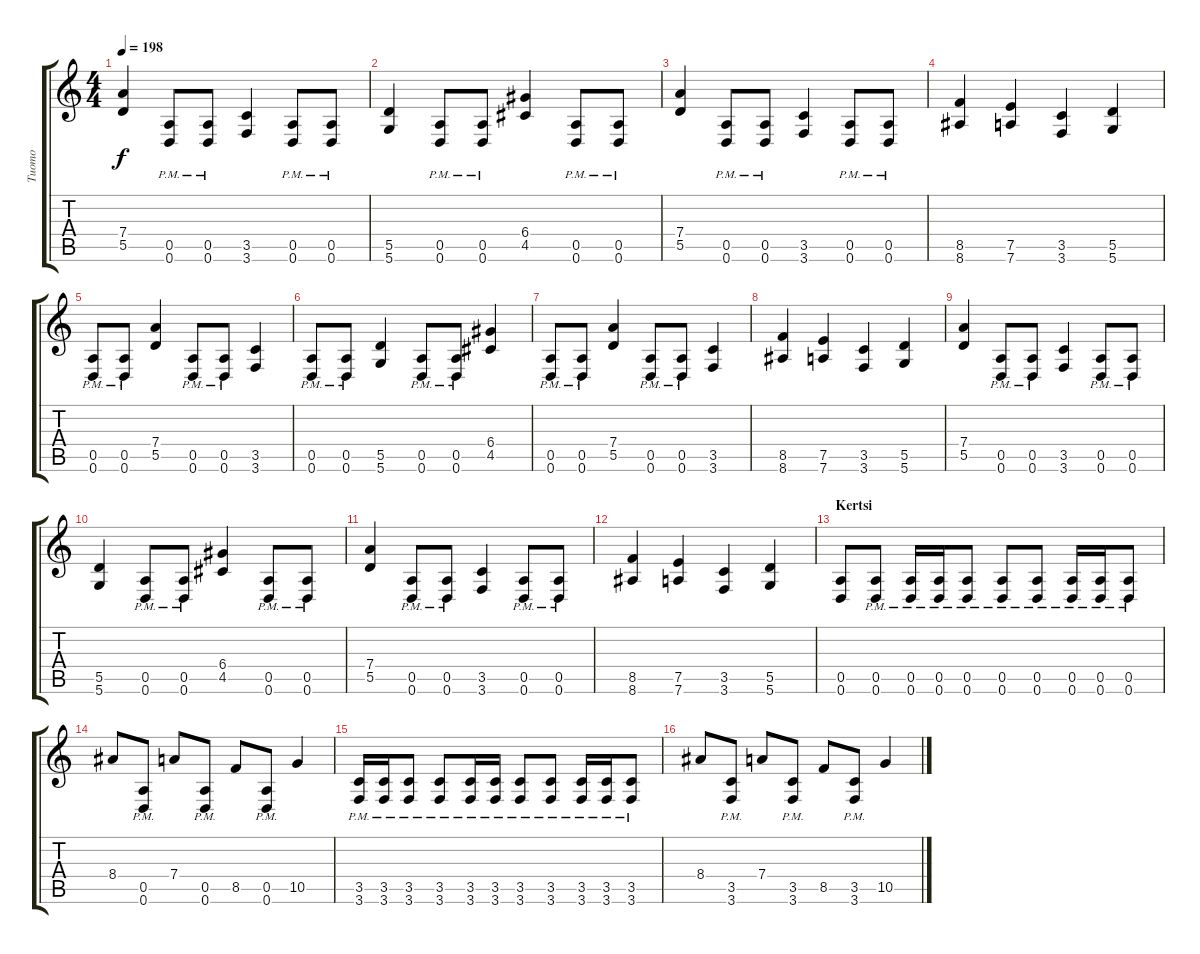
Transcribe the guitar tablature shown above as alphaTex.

\track ("Tuomo" "Tuomo") {instrument distortionguitar}
\staff {score tabs}
\tuning (E4 B3 G3 D3 A2 D2) {hide}
\ts (4 4)
\tempo 198
\clef g2
\ks c
(7.4 5.5).4{dy f} (0.5{pm} 0.6{pm}).8 (0.5{pm} 0.6{pm}).8 (3.5 3.6).4 (0.5{pm} 0.6{pm}).8 (0.5{pm} 0.6{pm}).8 |
(5.5 5.6).4 (0.5{pm} 0.6{pm}).8 (0.5{pm} 0.6{pm}).8 (6.4 4.5).4 (0.5{pm} 0.6{pm}).8 (0.5{pm} 0.6{pm}).8 |
(7.4 5.5).4 (0.5{pm} 0.6{pm}).8 (0.5{pm} 0.6{pm}).8 (3.5 3.6).4 (0.5{pm} 0.6{pm}).8 (0.5{pm} 0.6{pm}).8 |
(8.5 8.6).4 (7.5 7.6).4 (3.5 3.6).4 (5.5 5.6).4 |
(0.5{pm} 0.6{pm}).8 (0.5{pm} 0.6{pm}).8 (7.4 5.5).4 (0.5{pm} 0.6{pm}).8 (0.5{pm} 0.6{pm}).8 (3.5 3.6).4 |
(0.5{pm} 0.6{pm}).8 (0.5{pm} 0.6{pm}).8 (5.5 5.6).4 (0.5{pm} 0.6{pm}).8 (0.5{pm} 0.6{pm}).8 (6.4 4.5).4 |
(0.5{pm} 0.6{pm}).8 (0.5{pm} 0.6{pm}).8 (7.4 5.5).4 (0.5{pm} 0.6{pm}).8 (0.5{pm} 0.6{pm}).8 (3.5 3.6).4 |
(8.5 8.6).4 (7.5 7.6).4 (3.5 3.6).4 (5.5 5.6).4 |
(7.4 5.5).4 (0.5{pm} 0.6{pm}).8 (0.5{pm} 0.6{pm}).8 (3.5 3.6).4 (0.5{pm} 0.6{pm}).8 (0.5{pm} 0.6{pm}).8 |
(5.5 5.6).4 (0.5{pm} 0.6{pm}).8 (0.5{pm} 0.6{pm}).8 (6.4 4.5).4 (0.5{pm} 0.6{pm}).8 (0.5{pm} 0.6{pm}).8 |
(7.4 5.5).4 (0.5{pm} 0.6{pm}).8 (0.5{pm} 0.6{pm}).8 (3.5 3.6).4 (0.5{pm} 0.6{pm}).8 (0.5{pm} 0.6{pm}).8 |
(8.5 8.6).4 (7.5 7.6).4 (3.5 3.6).4 (5.5 5.6).4 |
\section ("" "Kertsi")
(0.5 0.6).8 (0.5{pm} 0.6{pm}).8 (0.5{pm} 0.6{pm}).16 (0.5{pm} 0.6{pm}).16 (0.5{pm} 0.6{pm}).8 (0.5{pm} 0.6{pm}).8 (0.5{pm} 0.6{pm}).8 (0.5{pm} 0.6{pm}).16 (0.5{pm} 0.6{pm}).16 (0.5{pm} 0.6{pm}).8 |
8.4.8 (0.5{pm} 0.6{pm}).8 7.4.8 (0.5{pm} 0.6{pm}).8 8.5.8 (0.5{pm} 0.6{pm}).8 10.5.4 |
(3.5{pm} 3.6{pm}).16 (3.5{pm} 3.6{pm}).16 (3.5{pm} 3.6{pm}).8 (3.5{pm} 3.6{pm}).8 (3.5{pm} 3.6{pm}).16 (3.5{pm} 3.6{pm}).16 (3.5{pm} 3.6{pm}).8 (3.5{pm} 3.6{pm}).8 (3.5{pm} 3.6{pm}).16 (3.5{pm} 3.6{pm}).16 (3.5{pm} 3.6{pm}).8 |
8.4.8 (3.5{pm} 3.6{pm}).8 7.4.8 (3.5{pm} 3.6{pm}).8 8.5.8 (3.5{pm} 3.6{pm}).8 10.5.4
